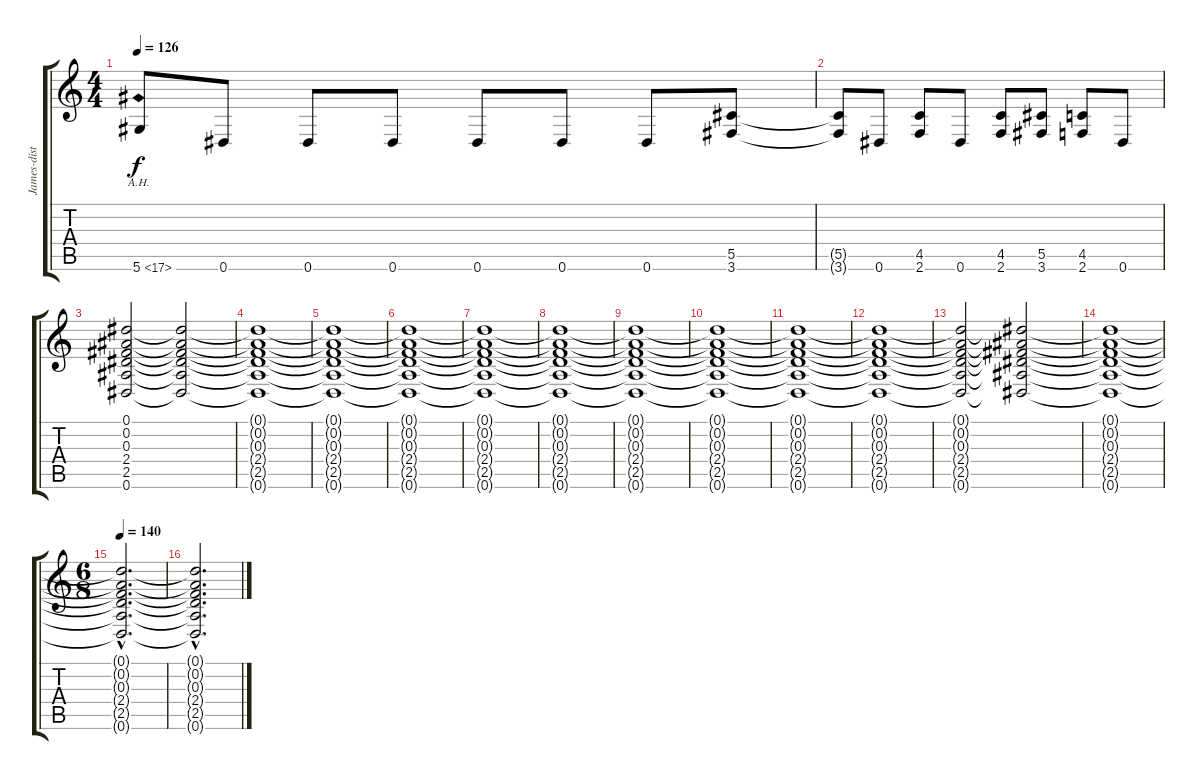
\track ("James-dist" "James-dist") {instrument distortionguitar}
\staff {score tabs}
\tuning (Eb4 Bb3 Gb3 Db3 Ab2 Eb2) {hide}
\ts (4 4)
\tempo 126
\clef g2
\ks c
5.6{ah 12}.8{dy f} 0.6.8 0.6.8 0.6.8 0.6.8 0.6.8 0.6.8 (5.5 3.6).8 |
(5.5{t} 3.6{t}).8 0.6.8 (4.5 2.6).8 0.6.8 (4.5 2.6).8 (5.5 3.6).8 (4.5 2.6).8 0.6.8 |
(0.1 0.2 0.3 2.4 2.5 0.6).2 (0.1{t} 0.2{t} 0.3{t} 2.4{t} 2.5{t} 0.6{t}).2 |
(0.1{t} 0.2{t} 0.3{t} 2.4{t} 2.5{t} 0.6{t}).1 |
(0.1{t} 0.2{t} 0.3{t} 2.4{t} 2.5{t} 0.6{t}).1 |
(0.1{t} 0.2{t} 0.3{t} 2.4{t} 2.5{t} 0.6{t}).1 |
(0.1{t} 0.2{t} 0.3{t} 2.4{t} 2.5{t} 0.6{t}).1 |
(0.1{t} 0.2{t} 0.3{t} 2.4{t} 2.5{t} 0.6{t}).1 |
(0.1{t} 0.2{t} 0.3{t} 2.4{t} 2.5{t} 0.6{t}).1 |
(0.1{t} 0.2{t} 0.3{t} 2.4{t} 2.5{t} 0.6{t}).1 |
(0.1{t} 0.2{t} 0.3{t} 2.4{t} 2.5{t} 0.6{t}).1 |
(0.1{t} 0.2{t} 0.3{t} 2.4{t} 2.5{t} 0.6{t}).1 |
(0.1{t} 0.2{t} 0.3{t} 2.4{t} 2.5{t} 0.6{t}).2 (0.1{t} 0.2{t} 0.3{t} 2.4{t} 2.5{t} 0.6{t}).2 |
(0.1{t} 0.2{t} 0.3{t} 2.4{t} 2.5{t} 0.6{t}).1 |
\ts (6 8)
\tempo 140
(0.1{hac t} 0.2{hac t} 0.3{hac t} 2.4{hac t} 2.5{hac t} 0.6{hac t}).2{d} |
(0.1{hac t} 0.2{hac t} 0.3{hac t} 2.4{hac t} 2.5{hac t} 0.6{hac t}).2{d}
